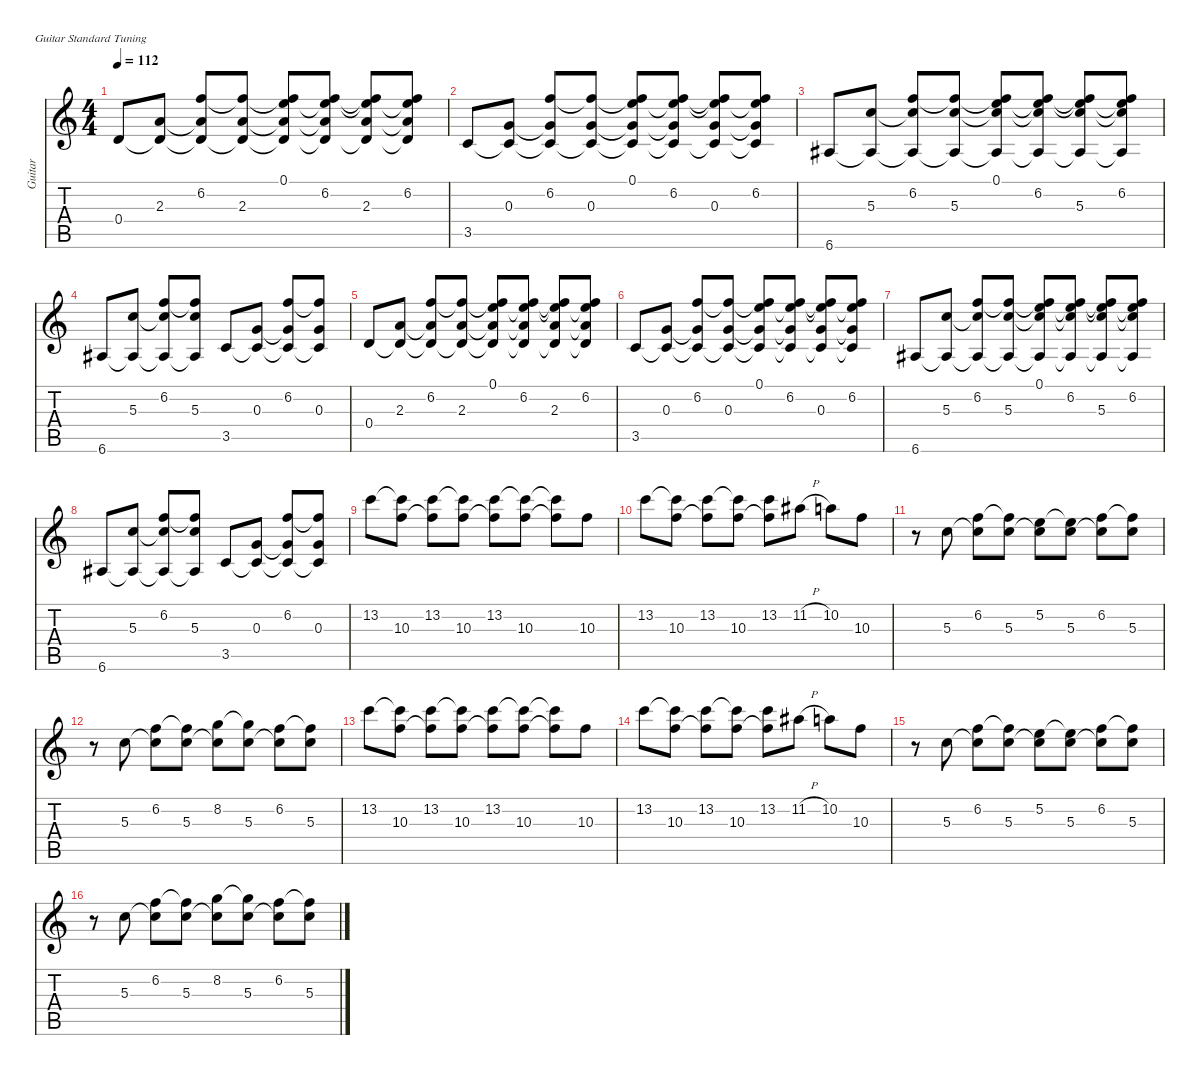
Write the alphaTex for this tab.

\defaultSystemsLayout 4
\hideDynamics
\bracketExtendMode nobrackets
\otherSystemsTrackNameOrientation horizontal
\track ("Guitar" "Guitar") {instrument acousticguitarsteel}
\staff {score tabs}
\tuning (E4 B3 G3 D3 A2 E2)
\ts (4 4)
\tempo 112
\clef g2
\ks c
0.4.8{dy mf instrument acousticguitarsteel beam Up} (2.3 0.4{t}).8{beam Up} (6.2 0.4{t} 2.3{t}).8{beam Up} (2.3 0.4{t} 6.2{t}).8{beam Up} (0.1 0.4{t} 6.2{t} 2.3{t}).8{beam Up} (6.2 0.4{t} 0.1{t} 2.3{t}).8{beam Up} (2.3 0.4{t} 6.2{t} 0.1{t}).8{beam Up} (6.2 0.4{t} 2.3{t} 0.1{t}).8{beam Up} |
3.5.8{beam Up} (0.3 3.5{t}).8{beam Up} (6.2 0.3{t} 3.5{t}).8{beam Up} (0.3 6.2{t} 3.5{t}).8{beam Up} (0.1 6.2{t} 0.3{t} 3.5{t}).8{beam Up} (6.2 0.1{t} 0.3{t} 3.5{t}).8{beam Up} (0.3 6.2{t} 0.1{t} 3.5{t}).8{beam Up} (6.2 0.3{t} 0.1{t} 3.5{t}).8{beam Up} |
6.6{acc #}.8{beam Up} (5.3 6.6{t acc #}).8{beam Up} (6.2 5.3{t} 6.6{t acc #}).8{beam Up} (5.3 6.2{t} 6.6{t acc #}).8{beam Up} (0.1 6.2{t} 5.3{t} 6.6{t acc #}).8{beam Up} (6.2 0.1{t} 5.3{t} 6.6{t acc #}).8{beam Up} (5.3 6.2{t} 0.1{t} 6.6{t acc #}).8{beam Up} (6.2 5.3{t} 0.1{t} 6.6{t acc #}).8{beam Up} |
6.6{acc #}.8{beam Up} (5.3 6.6{t acc #}).8{beam Up} (6.2 5.3{t} 6.6{t acc #}).8{beam Up} (5.3 6.2{t} 6.6{t acc #}).8{beam Up} 3.5.8{beam Up} (3.5{t} 0.3).8{beam Up} (6.2 3.5{t} 0.3{t}).8{beam Up} (3.5{t} 0.3 6.2{t}).8{beam Up} |
0.4.8{beam Up} (2.3 0.4{t}).8{beam Up} (6.2 0.4{t} 2.3{t}).8{beam Up} (2.3 0.4{t} 6.2{t}).8{beam Up} (0.1 0.4{t} 6.2{t} 2.3{t}).8{beam Up} (6.2 0.4{t} 0.1{t} 2.3{t}).8{beam Up} (2.3 0.4{t} 6.2{t} 0.1{t}).8{beam Up} (6.2 0.4{t} 2.3{t} 0.1{t}).8{beam Up} |
3.5.8{beam Up} (0.3 3.5{t}).8{beam Up} (6.2 0.3{t} 3.5{t}).8{beam Up} (0.3 6.2{t} 3.5{t}).8{beam Up} (0.1 6.2{t} 0.3{t} 3.5{t}).8{beam Up} (6.2 0.1{t} 0.3{t} 3.5{t}).8{beam Up} (0.3 6.2{t} 0.1{t} 3.5{t}).8{beam Up} (6.2 0.3{t} 0.1{t} 3.5{t}).8{beam Up} |
6.6{acc #}.8{beam Up} (5.3 6.6{t acc #}).8{beam Up} (6.2 5.3{t} 6.6{t acc #}).8{beam Up} (5.3 6.2{t} 6.6{t acc #}).8{beam Up} (0.1 6.2{t} 5.3{t} 6.6{t acc #}).8{beam Up} (6.2 0.1{t} 5.3{t} 6.6{t acc #}).8{beam Up} (5.3 6.2{t} 0.1{t} 6.6{t acc #}).8{beam Up} (6.2 5.3{t} 0.1{t} 6.6{t acc #}).8{beam Up} |
6.6{acc #}.8{beam Up} (5.3 6.6{t acc #}).8{beam Up} (6.2 5.3{t} 6.6{t acc #}).8{beam Up} (5.3 6.2{t} 6.6{t acc #}).8{beam Up} 3.5.8{beam Up} (3.5{t} 0.3).8{beam Up} (6.2 3.5{t} 0.3{t}).8{beam Up} (3.5{t} 0.3 6.2{t}).8{beam Up} |
13.2.8{beam Down} (10.3 13.2{t}).8{beam Down} (13.2 10.3{t}).8{beam Down} (10.3 13.2{t}).8{beam Down} (13.2 10.3{t}).8{beam Down} (10.3 13.2{t}).8{beam Down} (10.3{t} 13.2{t}).8{beam Down} 10.3.8{beam Down} |
13.2.8{beam Down} (10.3 13.2{t}).8{beam Down} (13.2 10.3{t}).8{beam Down} (10.3 13.2{t}).8{beam Down} (13.2 10.3{t}).8{beam Down} 11.2{h acc #}.8{beam Down} 10.2.8{beam Down} 10.3.8{beam Down} |
r.8{beam Down} 5.3.8{beam Down} (6.2 5.3{t}).8{beam Down} (5.3 6.2{t}).8{beam Down} (5.2 5.3{t}).8{beam Down} (5.3 5.2{t}).8{beam Down} (6.2 5.3{t}).8{beam Down} (5.3 6.2{t}).8{beam Down} |
r.8{beam Down} 5.3.8{beam Down} (6.2 5.3{t}).8{beam Down} (5.3 6.2{t}).8{beam Down} (8.2 5.3{t}).8{beam Down} (5.3 8.2{t}).8{beam Down} (6.2 5.3{t}).8{beam Down} (5.3 6.2{t}).8{beam Down} |
13.2.8{beam Down} (10.3 13.2{t}).8{beam Down} (13.2 10.3{t}).8{beam Down} (10.3 13.2{t}).8{beam Down} (13.2 10.3{t}).8{beam Down} (10.3 13.2{t}).8{beam Down} (10.3{t} 13.2{t}).8{beam Down} 10.3.8{beam Down} |
13.2.8{beam Down} (10.3 13.2{t}).8{beam Down} (13.2 10.3{t}).8{beam Down} (10.3 13.2{t}).8{beam Down} (13.2 10.3{t}).8{beam Down} 11.2{h acc #}.8{beam Down} 10.2.8{beam Down} 10.3.8{beam Down} |
r.8{beam Down} 5.3.8{beam Down} (6.2 5.3{t}).8{beam Down} (5.3 6.2{t}).8{beam Down} (5.2 5.3{t}).8{beam Down} (5.3 5.2{t}).8{beam Down} (6.2 5.3{t}).8{beam Down} (5.3 6.2{t}).8{beam Down} |
r.8{beam Down} 5.3.8{beam Down} (6.2 5.3{t}).8{beam Down} (5.3 6.2{t}).8{beam Down} (8.2 5.3{t}).8{beam Down} (5.3 8.2{t}).8{beam Down} (6.2 5.3{t}).8{beam Down} (5.3 6.2{t}).8{beam Down}
